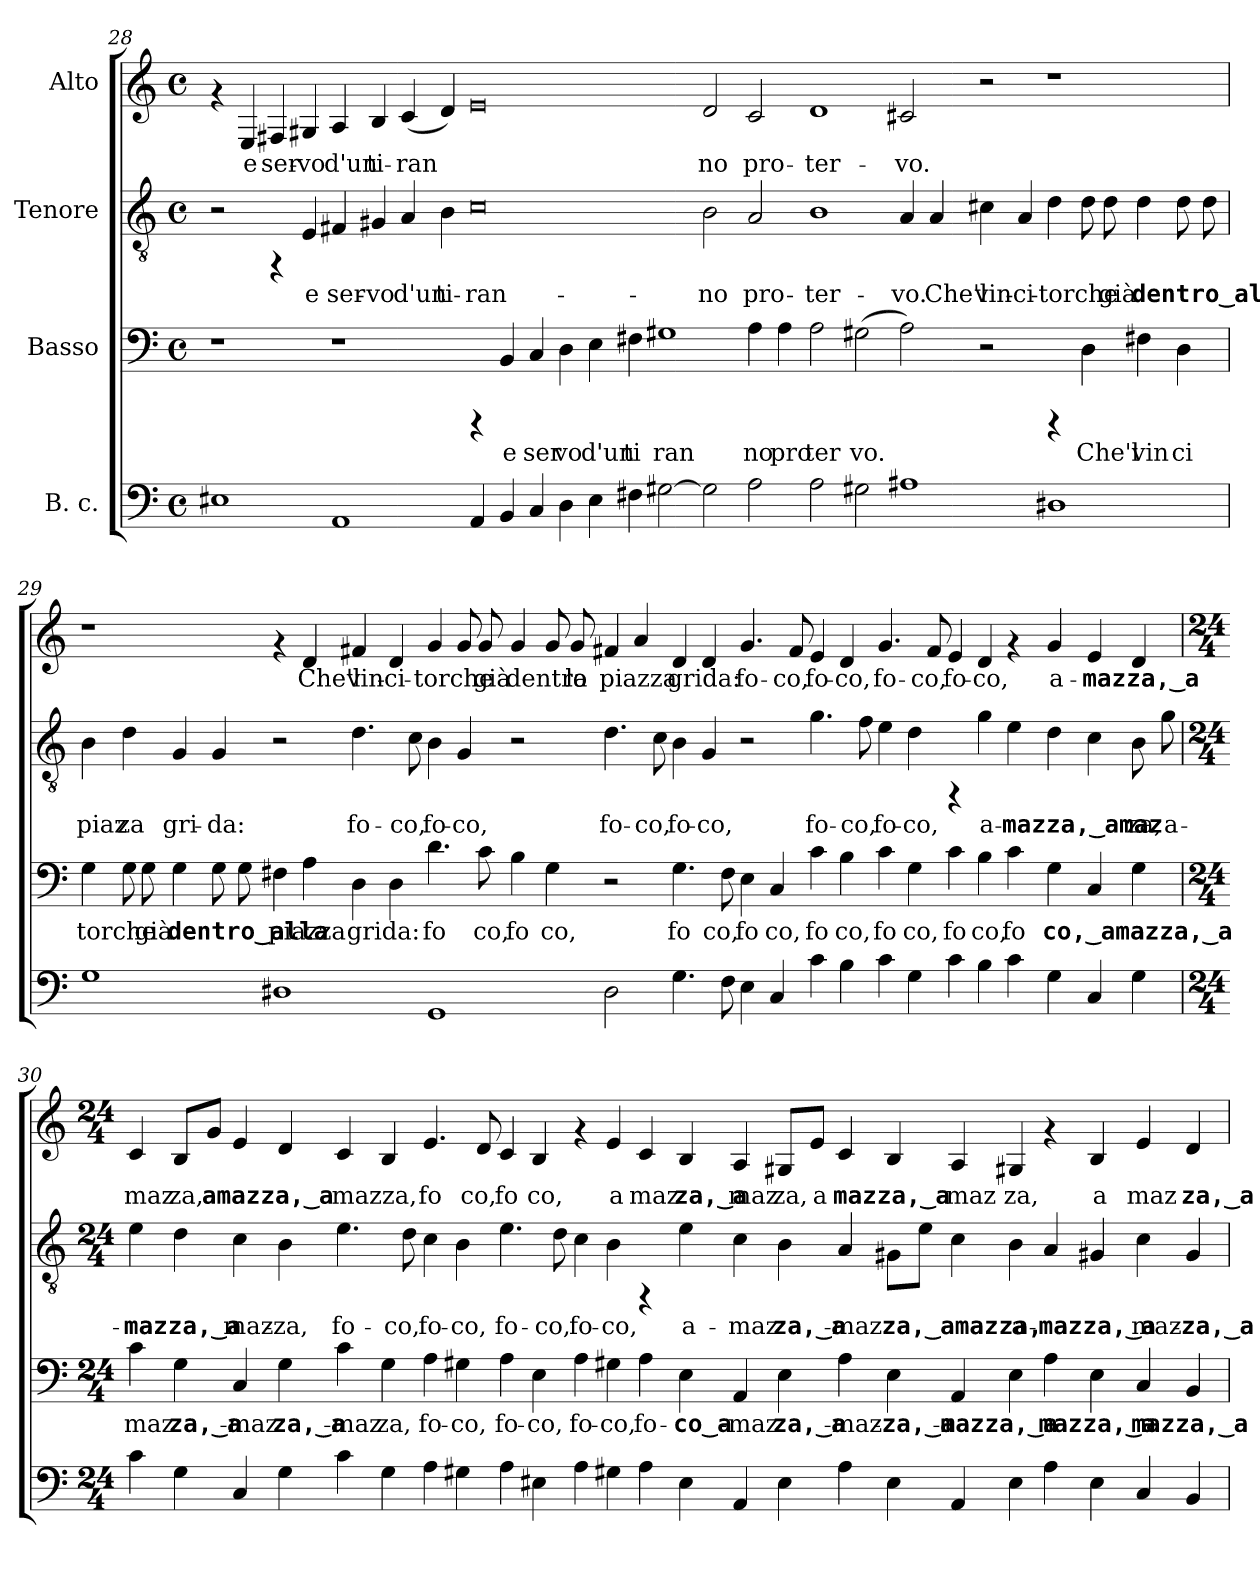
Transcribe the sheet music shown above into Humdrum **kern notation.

**kern	**kern	**text	**kern	**text	**kern	**text
*part4	*part3	*part3	*part2	*part2	*part1	*part1
*staff4	*staff3	*staff3	*staff2	*staff2	*staff1	*staff1
*I"B. c.	*I"Basso	*	*I"Tenore	*	*I"Alto	*
!!LO:PB:g=z
*clefF4	*clefF4	*	*clefGv2	*	*clefG2	*
*k[]	*k[]	*	*k[]	*	*k[]	*
*C:	*C:	*	*C:	*	*C:	*
*M4/4	*M4/4	*	*M4/4	*	*M4/4	*
*met(c)	*met(c)	*	*met(c)	*	*met(c)	*
=28	=28	=28	=28	=28	=28	=28
1E#	1r	.	2r	.	4rf	.
!	!	!	!	!	!	!LO:LY:b:rj
.	.	.	.	.	4E/	e
!	!	!	!	!	!	!LO:LY:b:rj
.	.	.	4rFF	.	4F#X/	ser-
!	!	!	!	!LO:LY:b:rj	!	!LO:LY:b:rj
.	.	.	4E/	e	4G#X/	-vo
!	!	!	!	!LO:LY:b:rj	!	!LO:LY:b:rj
1AA	1r	.	4F#X/	ser-	4A/	d'un
!	!	!	!	!LO:LY:b:rj	!	!LO:LY:b:rj
.	.	.	4G#X/	-vo	4B/	ti-
!	!	!	!	!LO:LY:b:rj	!	!LO:LY:b:rj
.	.	.	4A/	d'un	(<4c/	-ran-
!	!	!	!	!LO:LY:b:rj	!	!LO:LY:b:rj
.	.	.	4B\	ti-	4d/)	--
!	!	!	!	!LO:LY:b:rj	!	!LO:LY:b:rj
4AA/	4rCCC	.	0c	-ran-	0e	--
!	!	!LO:LY:b:rj	!	!	!	!
4BB/	4BB/	e	.	.	.	.
!	!	!LO:LY:b:rj	!	!	!	!
4C/	4C/	ser	.	.	.	.
!	!	!LO:LY:b:rj	!	!	!	!
4D\	4D\	vo	.	.	.	.
!	!	!LO:LY:b:rj	!	!	!	!
4E#\	4E\	d'un	.	.	.	.
!	!	!LO:LY:b:rj	!	!	!	!
4F#X\	4F#X\	ti	.	.	.	.
!	!	!LO:LY:b:rj	!	!	!	!
[>2G#X\	1G#X	ran	.	.	.	.
!	!	!	!	!LO:LY:b:rj	!	!LO:LY:b:rj
2G#\]	.	.	2B\	-no	2d/	-no
!	!	!LO:LY:b:rj	!	!LO:LY:b:rj	!	!LO:LY:b:rj
2A\	4A\	no	2A/	pro-	2c/	pro-
!	!	!LO:LY:b:rj	!	!	!	!
.	4A\	pro	.	.	.	.
!	!	!LO:LY:b:rj	!	!LO:LY:b:rj	!	!LO:LY:b:rj
2A\	2A\	ter	1B	-ter-	1d	-ter-
!	!	!LO:LY:b:rj	!	!	!	!
2G#X\	(>2G#X\	vo.	.	.	.	.
!	!	!LO:LY:b:rj	!	!LO:LY:b:rj	!	!LO:LY:b:rj
1A#	2A\)	.	4A/	-vo.	2c#X/	-vo.
!	!	!	!	!LO:LY:b:rj	!	!
.	.	.	4A/	Che'l	.	.
!	!	!	!	!LO:LY:b:rj	!	!
.	2r	.	4c#X\	vin-	2r	.
!	!	!	!	!LO:LY:b:rj	!	!
.	.	.	4A/	-ci-	.	.
!	!	!	!	!LO:LY:b:rj	!	!
1D#	4rCCC	.	4d\	-torche	1r	.
!	!	!LO:LY:b:rj	!	!LO:LY:b:rj	!	!
.	4D\	Che'l	8d\	.	.	.
!	!	!	!	!LO:LY:b:rj	!	!
.	.	.	8d\	già	.	.
!	!	!LO:LY:b:rj	!	!LO:LY:b:rj	!	!
.	4F#X\	vin	4d\	dentro‿alla	.	.
!	!	!LO:LY:b:rj	!	!LO:LY:b:rj	!	!
.	4D\	ci	8d\	.	.	.
!	!	!	!	!LO:LY:b:rj	!	!
.	.	.	8d\	.	.	.
!!LO:LB:g=z
=29	=29	=29	=29	=29	=29	=29
!	!	!LO:LY:b:rj	!	!LO:LY:b:rj	!	!
1G	4G\	torche	4B\	piaz	1r	.
!	!	!LO:LY:b:rj	!	!LO:LY:b:rj	!	!
.	8G\	.	4d\	za	.	.
!	!	!LO:LY:b:rj	!	!	!	!
.	8G\	già	.	.	.	.
!	!	!LO:LY:b:rj	!	!LO:LY:b:rj	!	!
.	4G\	dentro‿alla	4G/	gri-	.	.
!	!	!LO:LY:b:rj	!	!LO:LY:b:rj	!	!
.	8G\	.	4G/	-da:	.	.
!	!	!LO:LY:b:rj	!	!	!	!
.	8G\	.	.	.	.	.
!	!	!LO:LY:b:rj	!	!	!	!
1D#	4F#X\	piazza	2r	.	4rf	.
!	!	!LO:LY:b:rj	!	!	!	!LO:LY:b:rj
.	4A\	.	.	.	4d/	Che'l
!	!	!LO:LY:b:rj	!	!LO:LY:b:rj	!	!LO:LY:b:rj
.	4D\	grida:	4.d\	fo-	4f#X/	vin-
!	!	!LO:LY:b:rj	!	!	!	!LO:LY:b:rj
.	4D\	.	.	.	4d/	-ci-
!	!	!	!	!LO:LY:b:rj	!	!
.	.	.	8c\	-co,	.	.
!	!	!LO:LY:b:rj	!	!LO:LY:b:rj	!	!LO:LY:b:rj
1GG	4.d\	fo	4B\	fo-	4g/	-torche
!	!	!	!	!LO:LY:b:rj	!	!LO:LY:b:rj
.	.	.	4G/	-co,	8g/	.
!	!	!LO:LY:b:rj	!	!	!	!LO:LY:b:rj
.	8c\	co,	.	.	8g/	già
!	!	!LO:LY:b:rj	!	!	!	!LO:LY:b:rj
.	4B\	fo	2r	.	4g/	dentro
!	!	!LO:LY:b:rj	!	!	!	!LO:LY:b:rj
.	4G\	co,	.	.	8g/	.
!	!	!	!	!	!	!LO:LY:b:rj
.	.	.	.	.	8g/	la
!	!	!	!	!LO:LY:b:rj	!	!LO:LY:b:rj
2D#\	2r	.	4.d\	fo-	4f#X/	piazza
!	!	!	!	!	!	!LO:LY:b:rj
.	.	.	.	.	4a/	.
!	!	!	!	!LO:LY:b:rj	!	!
.	.	.	8c\	-co,	.	.
!	!	!LO:LY:b:rj	!	!LO:LY:b:rj	!	!LO:LY:b:rj
4.G\	4.G\	fo	4B\	fo-	4d/	grida:
!	!	!	!	!LO:LY:b:rj	!	!LO:LY:b:rj
.	.	.	4G/	-co,	4d/	.
!	!	!LO:LY:b:rj	!	!	!	!
8F\	8F#\	co,	.	.	.	.
!	!	!LO:LY:b:rj	!	!	!	!LO:LY:b:rj
4E\	4E\	fo	2r	.	4.g/	fo-
!	!	!LO:LY:b:rj	!	!	!	!
4C/	4C/	co,	.	.	.	.
!	!	!	!	!	!	!LO:LY:b:rj
.	.	.	.	.	8f#/	-co,
!	!	!LO:LY:b:rj	!	!LO:LY:b:rj	!	!LO:LY:b:rj
4c\	4c\	fo	4.g\	fo-	4e/	fo-
!	!	!LO:LY:b:rj	!	!	!	!LO:LY:b:rj
4B\	4B\	co,	.	.	4d/	-co,
!	!	!	!	!LO:LY:b:rj	!	!
.	.	.	8f\	-co,	.	.
!	!	!LO:LY:b:rj	!	!LO:LY:b:rj	!	!LO:LY:b:rj
4c\	4c\	fo	4e\	fo-	4.g/	fo-
!	!	!LO:LY:b:rj	!	!LO:LY:b:rj	!	!
4G\	4G\	co,	4d\	-co,	.	.
!	!	!	!	!	!	!LO:LY:b:rj
.	.	.	.	.	8f#/	-co,
!	!	!LO:LY:b:rj	!	!	!	!LO:LY:b:rj
4c\	4c\	fo	4rFF	.	4e/	fo-
!	!	!LO:LY:b:rj	!	!LO:LY:b:rj	!	!LO:LY:b:rj
4B\	4B\	co,	4g\	a-	4d/	-co,
!	!	!LO:LY:b:rj	!	!LO:LY:b:rj	!	!
4c\	4c\	fo	4e\	-mazza,‿amaz-	4rf	.
!	!	!LO:LY:b:rj	!	!LO:LY:b:rj	!	!LO:LY:b:rj
4G\	4G\	co,‿amazza,‿a	4d\	--	4g/	a-
!	!	!LO:LY:b:rj	!	!LO:LY:b:rj	!	!LO:LY:b:rj
4C/	4C/	.	4c\	--	4e/	-mazza,‿a-
!	!	!LO:LY:b:rj	!	!LO:LY:b:rj	!	!LO:LY:b:rj
4G\	4G\	.	8B\	-za,	4d/	--
!	!	!	!	!LO:LY:b:rj	!	!
.	.	.	8g\	a-	.	.
!!LO:LB:g=z
=30	=30	=30	=30	=30	=30	=30
*M24/4	*M24/4	*	*M24/4	*	*M24/4	*
!	!	!LO:LY:b:rj	!	!LO:LY:b:rj	!	!LO:LY:b:rj
4c\	4c\	maz	4e\	-mazza,‿a-	4c/	-maz
!	!	!LO:LY:b:rj	!	!LO:LY:b:rj	!	!LO:LY:b:rj
4G\	4G\	za,‿a-	4d\	--	8B/L	za,
!	!	!	!	!	!	!LO:LY:b:rj
.	.	.	.	.	8g/J	amazza,‿a
!	!	!LO:LY:b:rj	!	!LO:LY:b:rj	!	!LO:LY:b:rj
4C/	4C/	-maz	4c\	-maz-	4e/	.
!	!	!LO:LY:b:rj	!	!LO:LY:b:rj	!	!LO:LY:b:rj
4G\	4G\	za,‿a-	4B\	-za,	4d/	.
!	!	!LO:LY:b:rj	!	!LO:LY:b:rj	!	!LO:LY:b:rj
4c\	4c\	-maz	4.e\	fo-	4c/	mazza,
!	!	!LO:LY:b:rj	!	!	!	!LO:LY:b:rj
4G\	4G\	za,	.	.	4B/	.
!	!	!	!	!LO:LY:b:rj	!	!
.	.	.	8d\	-co,	.	.
!	!	!LO:LY:b:rj	!	!LO:LY:b:rj	!	!LO:LY:b:rj
4A\	4A\	fo-	4c\	fo-	4.e/	fo
!	!	!LO:LY:b:rj	!	!LO:LY:b:rj	!	!
4G#X\	4G#X\	-co,	4B\	-co,	.	.
!	!	!	!	!	!	!LO:LY:b:rj
.	.	.	.	.	8d/	co,
!	!	!LO:LY:b:rj	!	!LO:LY:b:rj	!	!LO:LY:b:rj
4A\	4A\	fo-	4.e\	fo-	4c/	fo
!	!	!LO:LY:b:rj	!	!	!	!LO:LY:b:rj
4E#\	4E\	-co,	.	.	4B/	co,
!	!	!	!	!LO:LY:b:rj	!	!
.	.	.	8d\	-co,	.	.
!	!	!LO:LY:b:rj	!	!LO:LY:b:rj	!	!
4A\	4A\	fo-	4c\	fo-	4rf	.
!	!	!LO:LY:b:rj	!	!LO:LY:b:rj	!	!LO:LY:b:rj
4G#X\	4G#X\	-co,	4B\	-co,	4e/	a
!	!	!LO:LY:b:rj	!	!	!	!LO:LY:b:rj
4A\	4A\	fo-	4rFF	.	4c/	maz
!	!	!LO:LY:b:rj	!	!LO:LY:b:rj	!	!LO:LY:b:rj
4E#\	4E\	-co‿a-	4e\	a-	4B/	za,‿a
!	!	!LO:LY:b:rj	!	!LO:LY:b:rj	!	!LO:LY:b:rj
4AA/	4AA/	-maz	4c\	-maz	4A/	maz
!	!	!LO:LY:b:rj	!	!LO:LY:b:rj	!	!LO:LY:b:rj
4E#\	4E\	za,‿a-	4B\	za,‿a-	8G#X/L	za,
!	!	!	!	!	!	!LO:LY:b:rj
.	.	.	.	.	8e/J	a
!	!	!LO:LY:b:rj	!	!LO:LY:b:rj	!	!LO:LY:b:rj
4A\	4A\	-maz-	4A/	-maz	4c/	mazza,‿a
!	!	!LO:LY:b:rj	!	!LO:LY:b:rj	!	!LO:LY:b:rj
4E#\	4E\	-za,‿a-	8G#X\L	za,‿amazza,	4B/	.
!	!	!	!	!LO:LY:b:rj	!	!
.	.	.	8e\J	.	.	.
!	!	!LO:LY:b:rj	!	!LO:LY:b:rj	!	!LO:LY:b:rj
4AA/	4AA/	-mazza,‿a-	4c\	.	4A/	maz
!	!	!LO:LY:b:rj	!	!LO:LY:b:rj	!	!LO:LY:b:rj
4E#\	4E\	--	4B\	a-	4G#X/	za,
!	!	!LO:LY:b:rj	!	!LO:LY:b:rj	!	!
4A\	4A\	-mazza,‿a	4A/	-mazza,‿a	4rf	.
!	!	!LO:LY:b:rj	!	!LO:LY:b:rj	!	!LO:LY:b:rj
4E#\	4E\	.	4G#X/	.	4B/	a
!	!	!LO:LY:b:rj	!	!LO:LY:b:rj	!	!LO:LY:b:rj
4C/	4C/	mazza,‿a-	4c\	maz-	4e/	maz
!	!	!LO:LY:b:rj	!	!LO:LY:b:rj	!	!LO:LY:b:rj
4BB/	4BB/	--	4G#/	-za,‿a-	4d/	za,‿a
=	=	=	=	=	=	=
*-	*-	*-	*-	*-	*-	*-
